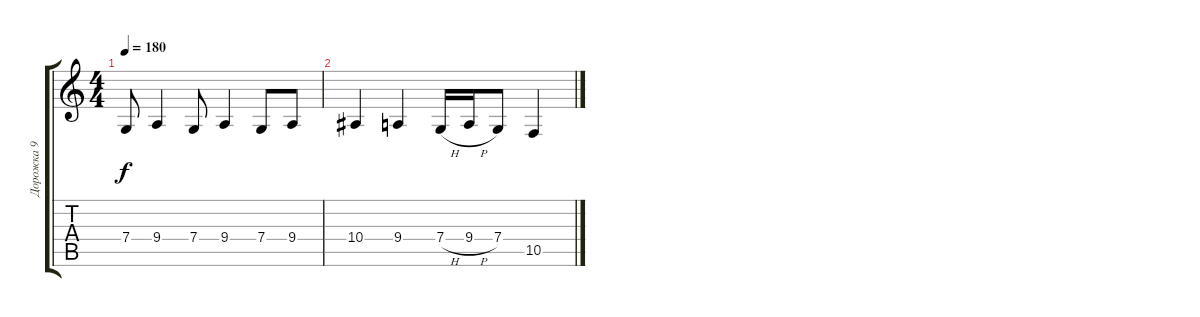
\track ("Дорожка 9" "Дорожка 9") {instrument stringensemble1}
\staff {score tabs}
\tuning (D4 A3 F3 C3 G2 D2) {hide}
\ts (4 4)
\tempo 180
\clef g2
\ks c
7.4.8{dy f} 9.4.4 7.4.8 9.4.4 7.4.8 9.4.8 |
10.4.4 9.4.4 7.4{h}.16 9.4{h}.16 7.4.8 10.5.4
